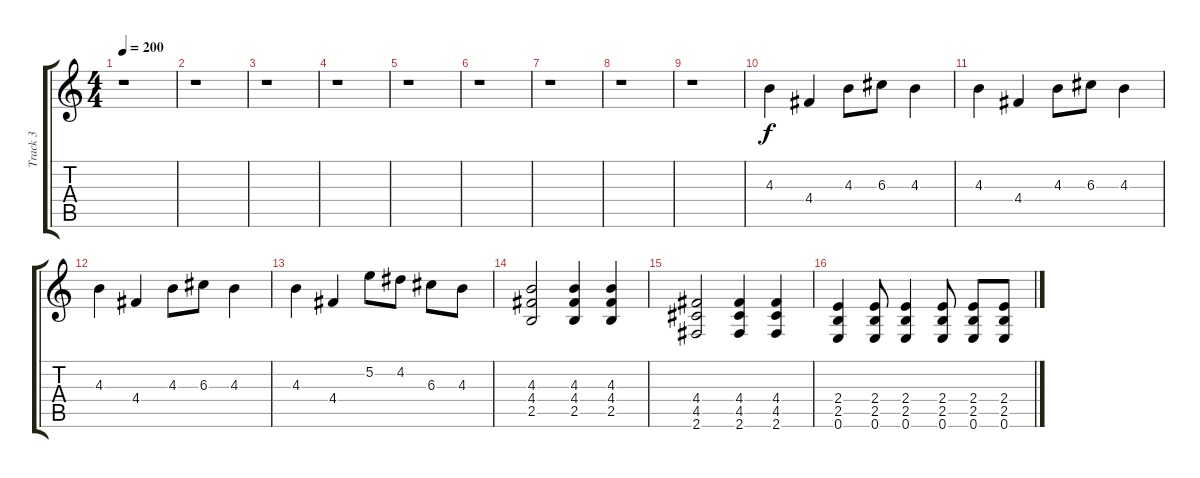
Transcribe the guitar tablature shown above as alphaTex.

\track ("Track 3" "Track 3") {instrument distortionguitar}
\staff {score tabs}
\tuning (E4 B3 G3 D3 A2 E2) {hide}
\ts (4 4)
\tempo 200
\clef g2
\ks c
r.1{dy f} |
r.1 |
r.1 |
r.1 |
r.1 |
r.1 |
r.1 |
r.1 |
r.1 |
4.3.4 4.4.4 4.3.8 6.3.8 4.3.4 |
4.3.4 4.4.4 4.3.8 6.3.8 4.3.4 |
4.3.4 4.4.4 4.3.8 6.3.8 4.3.4 |
4.3.4 4.4.4 5.2.8 4.2.8 6.3.8 4.3.8 |
(4.3 4.4 2.5).2 (4.3 4.4 2.5).4 (4.3 4.4 2.5).4 |
(4.4 4.5 2.6).2 (4.4 4.5 2.6).4 (4.4 4.5 2.6).4 |
(2.4 2.5 0.6).4 (2.4 2.5 0.6).8 (2.4 2.5 0.6).4 (2.4 2.5 0.6).8 (2.4 2.5 0.6).8 (2.4 2.5 0.6).8
